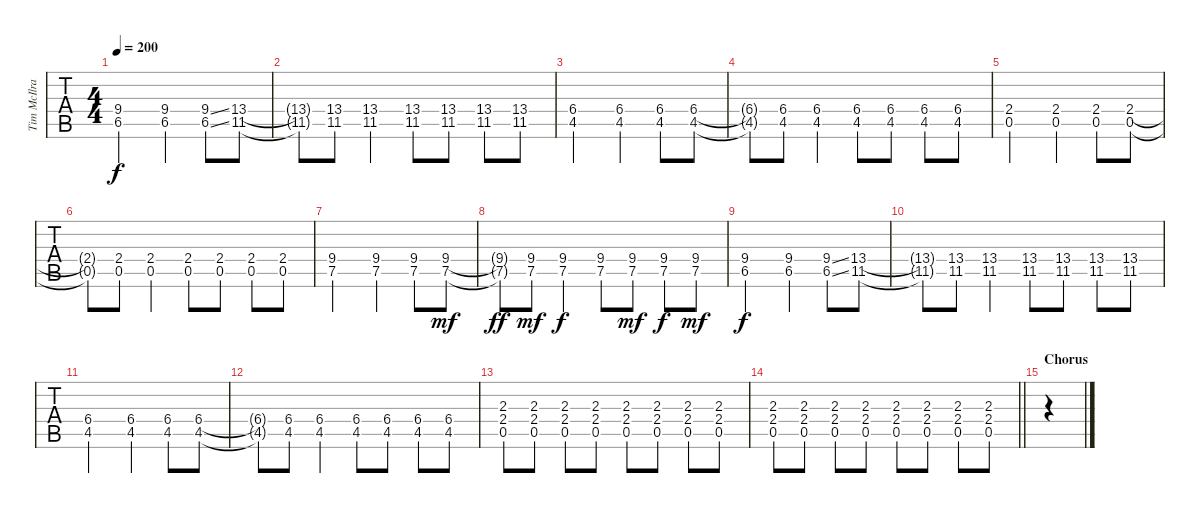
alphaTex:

\track ("Tim McIlrath - Guitar Two" "Tim McIlra") {instrument acousticguitarsteel}
\staff {tabs}
\tuning (Eb4 Bb3 Gb3 Db3 Ab2 Eb2) {hide}
\ts (4 4)
\tempo 200
\clef g2
\ks c
(9.4 6.5).2{dy f} (9.4 6.5).4 (9.4{ss} 6.5{ss}).8 (13.4 11.5).8 |
(13.4{t} 11.5{t}).8 (13.4 11.5).8 (13.4 11.5).4 (13.4 11.5).8 (13.4 11.5).8 (13.4 11.5).8 (13.4 11.5).8 |
(6.4 4.5).2 (6.4 4.5).4 (6.4 4.5).8 (6.4 4.5).8 |
(6.4{t} 4.5{t}).8 (6.4 4.5).8 (6.4 4.5).4 (6.4 4.5).8 (6.4 4.5).8 (6.4 4.5).8 (6.4 4.5).8 |
(2.4 0.5).2 (2.4 0.5).4 (2.4 0.5).8 (2.4 0.5).8 |
(2.4{t} 0.5{t}).8 (2.4 0.5).8 (2.4 0.5).4 (2.4 0.5).8 (2.4 0.5).8 (2.4 0.5).8 (2.4 0.5).8 |
(9.4 7.5).2 (9.4 7.5).4 (9.4 7.5).8 (9.4 7.5).8{dy mf} |
(9.4{t} 7.5{t}).8{dy ff} (9.4 7.5).8{dy mf} (9.4 7.5).4{dy f} (9.4 7.5).8 (9.4 7.5).8{dy mf} (9.4 7.5).8{dy f} (9.4 7.5).8{dy mf} |
(9.4 6.5).2{dy f} (9.4 6.5).4 (9.4{ss} 6.5{ss}).8 (13.4 11.5).8 |
(13.4{t} 11.5{t}).8 (13.4 11.5).8 (13.4 11.5).4 (13.4 11.5).8 (13.4 11.5).8 (13.4 11.5).8 (13.4 11.5).8 |
(6.4 4.5).2 (6.4 4.5).4 (6.4 4.5).8 (6.4 4.5).8 |
(6.4{t} 4.5{t}).8 (6.4 4.5).8 (6.4 4.5).4 (6.4 4.5).8 (6.4 4.5).8 (6.4 4.5).8 (6.4 4.5).8 |
(2.3 2.4 0.5).8 (2.3 2.4 0.5).8 (2.3 2.4 0.5).8 (2.3 2.4 0.5).8 (2.3 2.4 0.5).8 (2.3 2.4 0.5).8 (2.3 2.4 0.5).8 (2.3 2.4 0.5).8 |
\barLineRight lightlight
(2.3 2.4 0.5).8 (2.3 2.4 0.5).8 (2.3 2.4 0.5).8 (2.3 2.4 0.5).8 (2.3 2.4 0.5).8 (2.3 2.4 0.5).8 (2.3 2.4 0.5).8 (2.3 2.4 0.5).8 |
\section ("" "Chorus")
